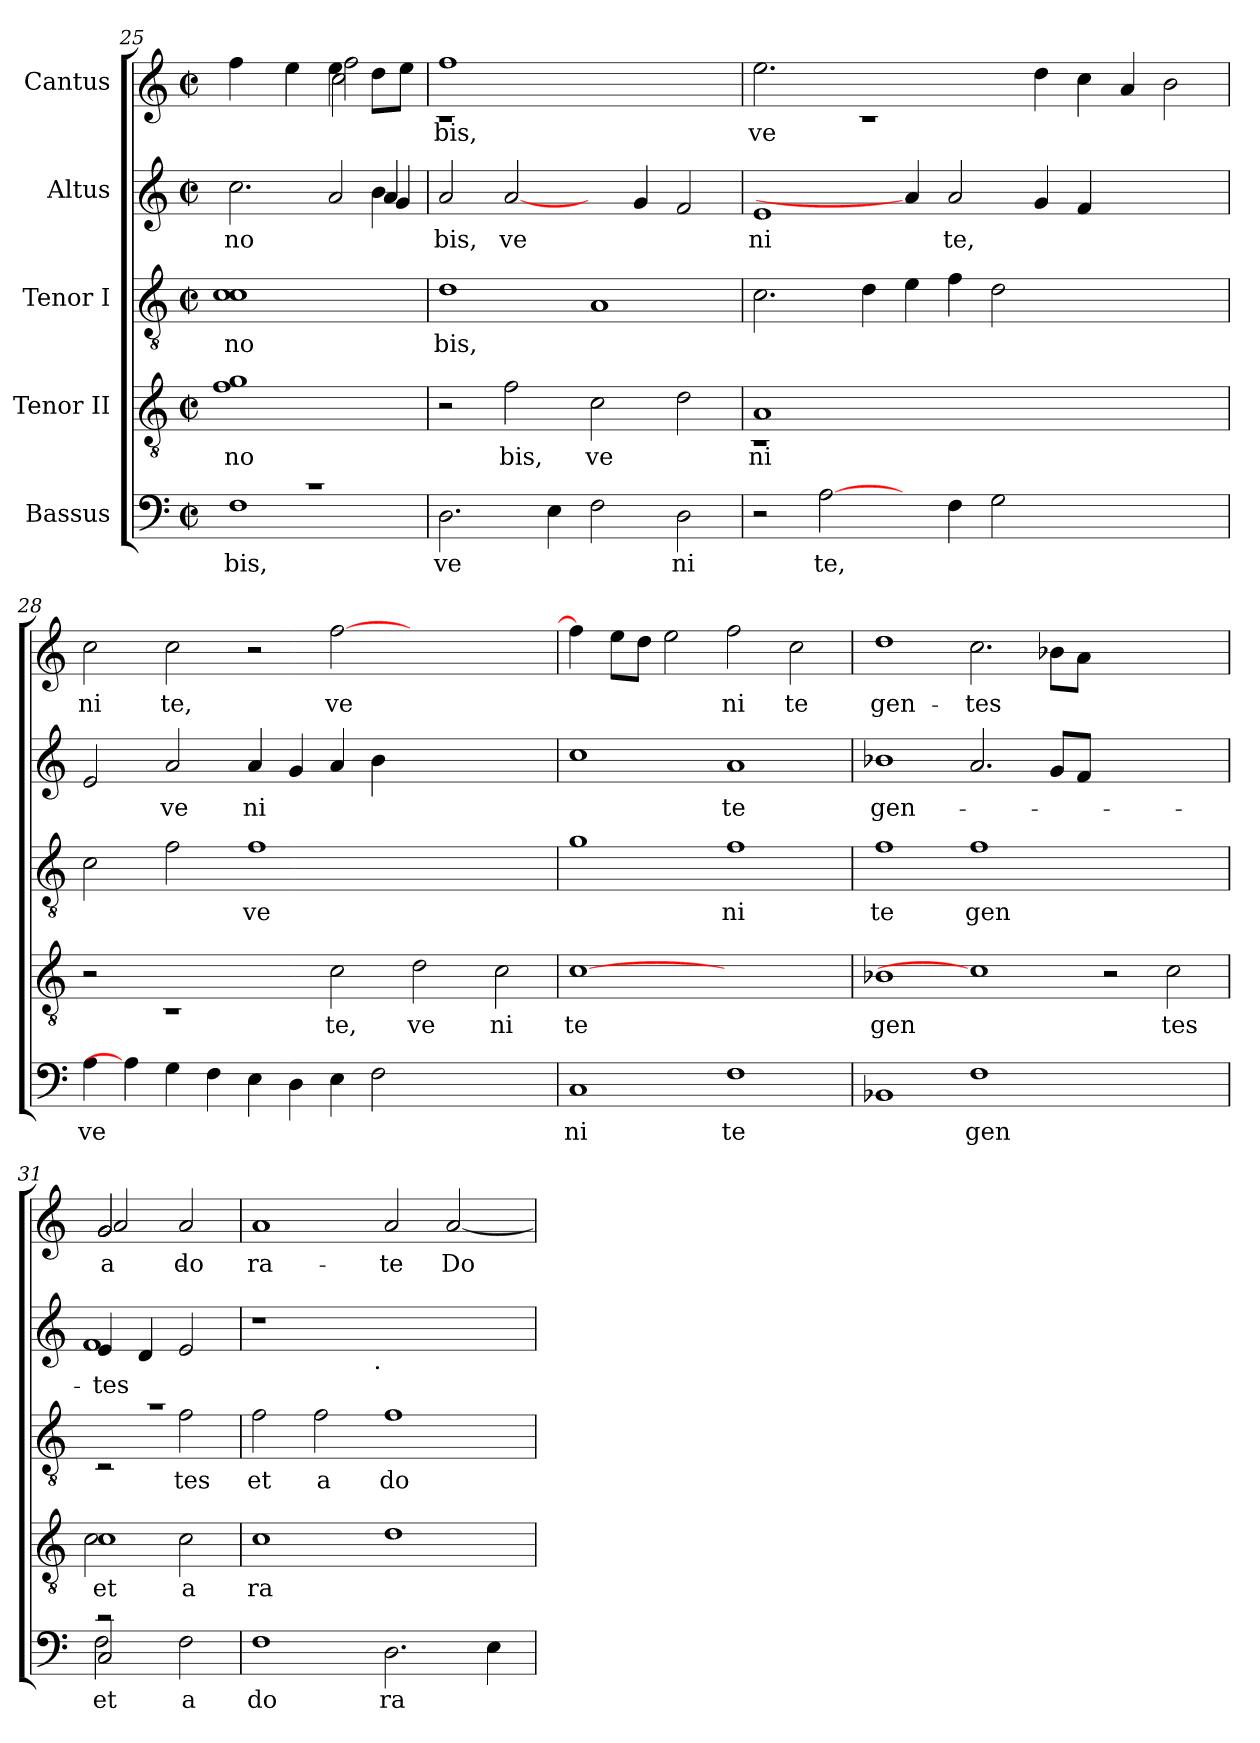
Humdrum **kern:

**kern	**text	**kern	**text	**kern	**text	**kern	**text	**kern	**text
*part5	*part5	*part4	*part4	*part3	*part3	*part2	*part2	*part1	*part1
*staff5	*staff5	*staff4	*staff4	*staff3	*staff3	*staff2	*staff2	*staff1	*staff1
*I"Bassus	*	*I"Tenor II	*	*I"Tenor I	*	*I"Altus	*	*I"Cantus	*
!!LO:LB:g=z
*clefF4	*	*clefGv2	*	*clefGv2	*	*clefG2	*	*clefG2	*
*k[]	*	*k[]	*	*k[]	*	*k[]	*	*k[]	*
*C:	*	*C:	*	*C:	*	*C:	*	*C:	*
*M2/2	*	*M2/2	*	*M2/2	*	*M2/2	*	*M2/2	*
*met(c|)	*	*met(c|)	*	*met(c|)	*	*met(c|)	*	*met(c|)	*
=25	=25	=25	=25	=25	=25	=25	=25	=25	=25
*^	*	*	*	*	*	*	*	*	*
!	!	!LO:LY:b	!	!LO:LY:b	!	!LO:LY:b	!	!LO:LY:b	!	!
*	*	*	*	*	*	*	*^	*	*^	*
*	*	*	*	*	*	*	*	*^	*	*	*^	*
*	*	*	*	*	*	*	*	*	*^	*	*	*	*^	*
1rc	1F	bis,	1f 1g	no	1c 1c	no	2.cc\	2.ryy	2.ryy	2ryy	no	8ryy	4ff\	2ryy	2ryy	.
.	.	.	.	.	.	.	.	.	.	.	.	2..ryy	.	.	.	.
.	.	.	.	.	.	.	.	.	.	.	.	.	4ee\	.	.	.
.	.	.	.	.	.	.	.	.	.	2a/	.	.	4ee\	2ff\	2cc\	.
.	.	.	.	.	.	.	4b\	4a/	4g/	.	.	.	8dd\L	.	.	.
.	.	.	.	.	.	.	.	.	.	.	.	.	8ee\J	.	.	.
*	*	*	*	*	*	*	*v	*v	*v	*v	*	*	*	*	*	*
*v	*v	*	*	*	*	*	*	*	*	*v	*v	*v	*
=26	=26	=26	=26	=26	=26	=26	=26	=26	=26	=26
!	!LO:LY:b	!	!	!	!LO:LY:b	!	!LO:LY:b	!	!	!LO:LY:b
2.D\	ve	2r	.	1d	bis,	2a/	bis,	1ff	1rc	bis,
!	!	!	!LO:LY:b	!	!	!	!LO:LY:b	!	!	!
.	.	2f\	bis,	.	.	[2a/	ve	.	.	.
4E\	.	.	.	.	.	.	.	.	.	.
!	!	!	!LO:LY:b	!	!	!	!	!	!	!
2F\	.	2c\	ve	1A	.	4ryy	.	1ryy	1ryy	.
.	.	.	.	.	.	4g/	.	.	.	.
!	!LO:LY:b	!	!	!	!	!	!	!	!	!
2D\	ni	2d\	.	.	.	2f/	.	.	.	.
*	*	*	*	*	*	*	*	*v	*v	*
=27	=27	=27	=27	=27	=27	=27	=27	=27	=27
!	!	!	!LO:LY:b	!	!	!	!LO:LY:b	!	!LO:LY:b
*	*	*^	*	*	*	*	*	*	*
2r	.	1A	1rC	ni	2.c\	.	1e	ni	2.ee\	ve
!	!LO:LY:b	!	!	!	!	!	!	!	!	!
[2A\	te,	.	.	.	.	.	.	.	.	.
.	.	.	.	.	4d\	.	.	.	1rc	.
4ryy	.	0ryy	0ryy	.	4e\	.	4a/]	.	.	.
!	!	!	!	!	!	!	!	!LO:LY:b	!	!
4F\	.	.	.	.	4f\	.	2a/	te,	.	.
2G\	.	.	.	.	2d\	.	.	.	.	.
.	.	.	.	.	.	.	4g/	.	4dd\	.
1ryy	.	.	.	.	1ryy	.	4f/	.	4cc\	.
.	.	.	.	.	.	.	2.ryy	.	4a/	.
.	.	.	.	.	.	.	.	.	2b\	.
*	*	*v	*v	*	*	*	*	*	*	*
=28	=28	=28	=28	=28	=28	=28	=28	=28	=28
!	!LO:LY:b	!	!	!	!	!	!	!	!LO:LY:b
4A\	ve	2r	.	2c\	.	2e/	.	2cc\	ni
4A\]	.	.	.	.	.	.	.	.	.
!	!	!	!	!	!	!	!LO:LY:b	!	!LO:LY:b
4G\	.	1rC	.	2f\	.	2a/	ve	2cc\	te,
4F\	.	.	.	.	.	.	.	.	.
!	!	!	!	!	!LO:LY:b	!	!LO:LY:b	!	!
4E\	.	.	.	1f	ve	4a/	ni	2r	.
4D\	.	.	.	.	.	4g/	.	.	.
!	!	!	!LO:LY:b	!	!	!	!	!	!LO:LY:b
4E\	.	2c\	te,	.	.	4a/	.	[>2ff\	ve
2F\	.	.	.	.	.	4b\	.	.	.
!	!	!	!LO:LY:b	!	!	!	!	!	!
.	.	2d\	ve	1ryy	.	1ryy	.	1ryy	.
2.ryy	.	.	.	.	.	.	.	.	.
!	!	!	!LO:LY:b	!	!	!	!	!	!
.	.	2c\	ni	.	.	.	.	.	.
=29	=29	=29	=29	=29	=29	=29	=29	=29	=29
!	!LO:LY:b	!	!LO:LY:b	!	!	!	!	!	!
1C	ni	[1c	te	1g	.	1cc	.	4ff\]	.
.	.	.	.	.	.	.	.	8ee\L	.
.	.	.	.	.	.	.	.	8dd\J	.
.	.	.	.	.	.	.	.	2ee\	.
!	!LO:LY:b	!	!	!	!LO:LY:b	!	!LO:LY:b	!	!LO:LY:b
1F	te	1ryy	.	1f	ni	1a	te	2ff\	ni
!	!	!	!	!	!	!	!	!	!LO:LY:b
.	.	.	.	.	.	.	.	2cc\	te
!!LO:LB:g=z
=30	=30	=30	=30	=30	=30	=30	=30	=30	=30
!	!	!	!LO:LY:b	!	!LO:LY:b	!	!LO:LY:b	!	!LO:LY:b
1BB-X	.	1B-X	gen	1f	te	1b-X	gen-	1dd	gen-
!	!LO:LY:b	!	!	!	!LO:LY:b	!	!	!	!LO:LY:b
1F	gen	1c]	.	1f	gen	2.a/	.	2.cc\	-tes
.	.	.	.	.	.	8g/L	.	8b-\L	.
.	.	.	.	.	.	8f/J	.	8a\J	.
1ryy	.	2r	.	1ryy	.	1ryy	.	1ryy	.
!	!	!	!LO:LY:b	!	!	!	!	!	!
.	.	2c\	tes	.	.	.	.	.	.
=31	=31	=31	=31	=31	=31	=31	=31	=31	=31
*^	*	*	*	*	*	*	*	*	*
!	!	!LO:LY:b	!	!	!	!	!	!	!	!
*	*^	*	*	*	*	*	*	*	*	*
!	!	!	!LO:LY:b	!	!LO:LY:b	!	!	!	!	!	!
*	*	*	*	*^	*	*	*	*	*	*	*
!	!	!	!	!	!	!LO:LY:b	!	!	!	!LO:LY:b	!	!LO:LY:b
*	*	*	*	*	*	*	*^	*	*^	*	*^	*
*	*	*	*	*	*	*	*	*	*	*	*	*	*	*^	*
!	!	!	!	!	!	!	!	!	!	!	!	!	!	!	!	!LO:LY:b
2rc	2C/	2F\	et	1c	2c\	et	1ra	2rC	.	4e/	1f	-tes	2g/	2g/	2a/	a-
.	.	.	.	.	.	.	.	.	.	4d/	.	.	.	.	.	.
!	!	!	!LO:LY:b	!	!	!LO:LY:b	!	!	!LO:LY:b	!	!	!	!	!	!	!LO:LY:b
2ryy	2ryy	2F\	a	.	2c\	a	.	2f\	tes	2e/	.	.	2ryy	2ryy	2a/	-do-
=32	=32	=32	=32	=32	=32	=32	=32	=32	=32	=32	=32	=32	=32	=32	=32	=32
!	!	!	!LO:LY:b	!	!	!LO:LY:b	!	!	!LO:LY:b	!	!	!	!	!	!	!LO:LY:b
*v	*v	*v	*	*	*	*	*v	*v	*	*	*	*	*v	*v	*v	*
*	*	*v	*v	*	*	*	*	*	*	*	*
1F	do	1c	ra	2f\	et	1r	2ryy	.	1a	-ra-
!	!	!	!	!	!LO:LY:b	!	!	!	!	!
.	.	.	.	2f\	a	.	4...ryy	.	.	.
!	!	!	!	!	!	!	!LO:TX:b:t=.	!	!	!
.	.	.	.	.	.	.	1ryy	.	.	.
!	!LO:LY:b	!	!	!	!LO:LY:b	!	!	!	!	!LO:LY:b
2.D\	ra	1d	.	1f	do	1ryy	.	.	2a/	-te
!	!	!	!	!	!	!	!	!	!	!LO:LY:b
.	.	.	.	.	.	.	.	.	[<2a/	Do-
4E\	.	.	.	.	.	.	.	.	.	.
.	.	.	.	.	.	.	32ryy	.	.	.
*	*	*	*	*	*	*v	*v	*	*	*
=	=	=	=	=	=	=	=	=	=
*-	*-	*-	*-	*-	*-	*-	*-	*-	*-
